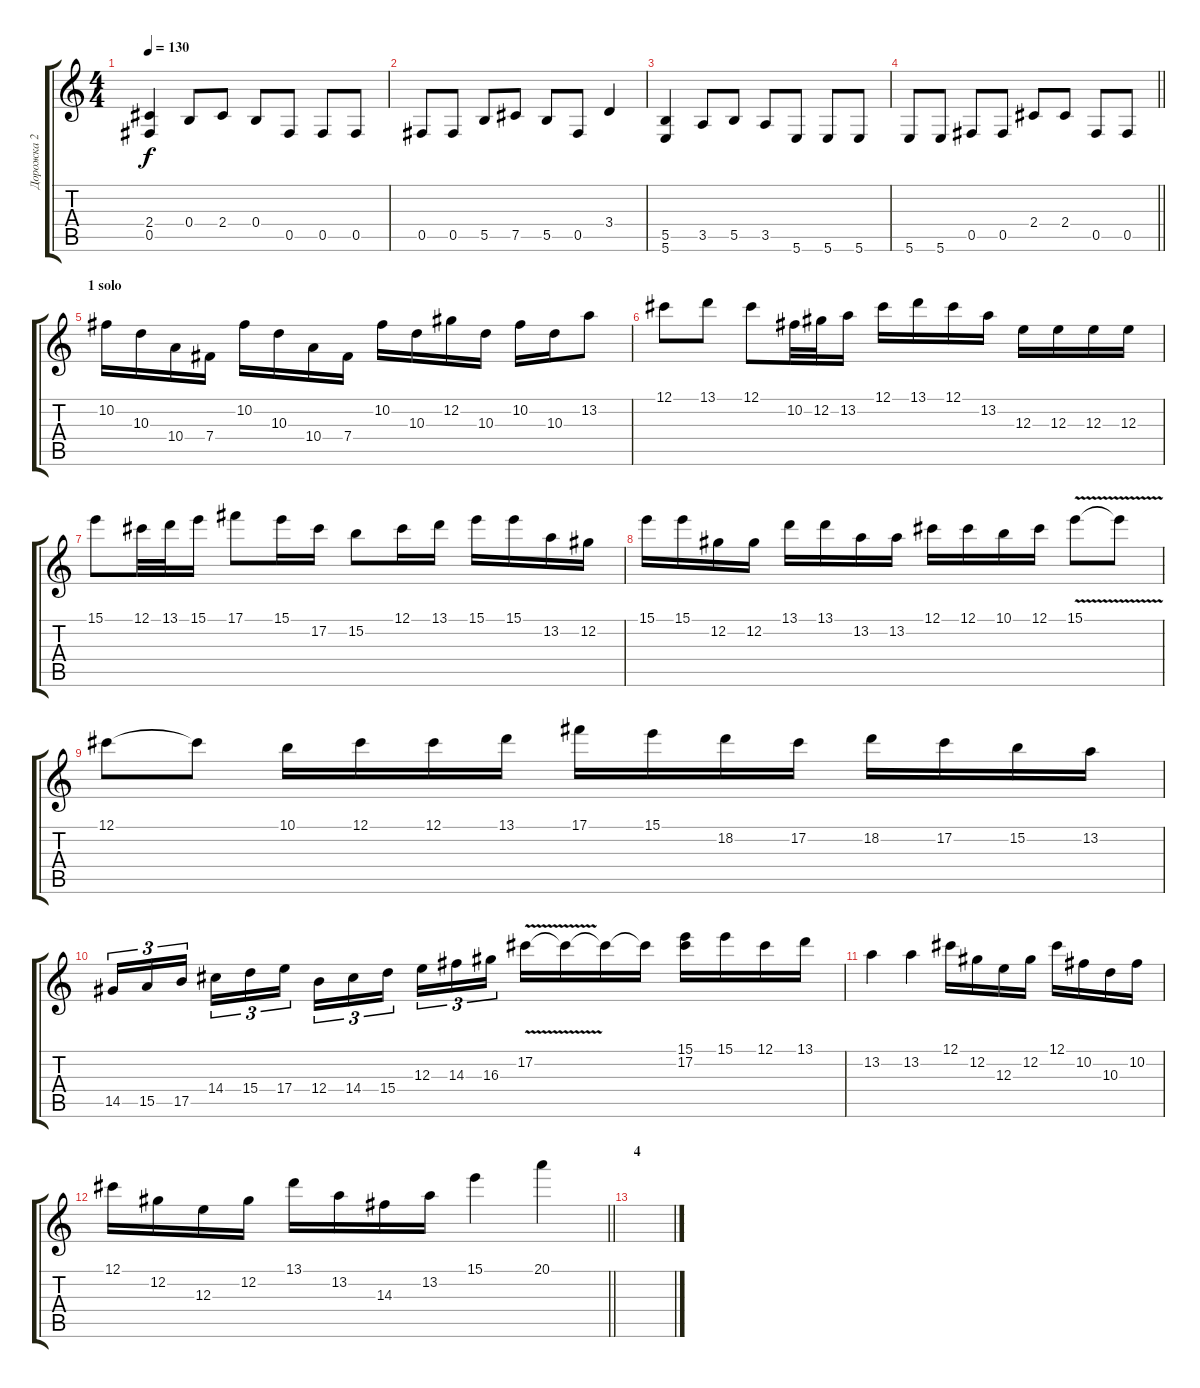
\track ("Дорожка 2" "Дорожка 2") {instrument distortionguitar}
\staff {score tabs}
\tuning (Db4 Ab3 E3 B2 Gb2 B1) {hide}
\ts (4 4)
\tempo 130
\clef g2
\ks c
(2.4 0.5).4{dy f} 0.4.8 2.4.8 0.4.8 0.5.8 0.5.8 0.5.8 |
0.5.8 0.5.8 5.5.8 7.5.8 5.5.8 0.5.8 3.4.4 |
(5.5 5.6).4 3.5.8 5.5.8 3.5.8 5.6.8 5.6.8 5.6.8 |
\barLineRight lightlight
5.6.8 5.6.8 0.5.8 0.5.8 2.4.8 2.4.8 0.5.8 0.5.8 |
\section ("" "1 solo")
10.2.16 10.3.16 10.4.16 7.4.16 10.2.16 10.3.16 10.4.16 7.4.16 10.2.16 10.3.16 12.2.16 10.3.16 10.2.16 10.3.16 13.2.8 |
12.1.8 13.1.8 12.1.8 10.2.32 12.2.32 13.2.16 12.1.16 13.1.16 12.1.16 13.2.16 12.3.16 12.3.16 12.3.16 12.3.16 |
15.1.8 12.1.32 13.1.32 15.1.16 17.1.8 15.1.16 17.2.16 15.2.8 12.1.16 13.1.16 15.1.16 15.1.16 13.2.16 12.2.16 |
15.1.16 15.1.16 12.2.16 12.2.16 13.1.16 13.1.16 13.2.16 13.2.16 12.1.16 12.1.16 10.1.16 12.1.16 15.1{v}.8 15.1{t}.8 |
12.1.8 12.1{t}.8 10.1.16 12.1.16 12.1.16 13.1.16 17.1.16 15.1.16 18.2.16 17.2.16 18.2.16 17.2.16 15.2.16 13.2.16 |
14.5.16{tu (3 2)} 15.5.16{tu (3 2)} 17.5.16{tu (3 2) beam splitsecondary} 14.4.16{tu (3 2)} 15.4.16{tu (3 2)} 17.4.16{tu (3 2)} 12.4.16{tu (3 2)} 14.4.16{tu (3 2)} 15.4.16{tu (3 2) beam splitsecondary} 12.3.16{tu (3 2)} 14.3.16{tu (3 2)} 16.3.16{tu (3 2)} 17.2{v}.16 17.2{t}.16 17.2{t}.16 17.2{t}.16 (15.1 17.2).16 15.1.16 12.1.16 13.1.16 |
13.2.4 13.2.4 12.1.16 12.2.16 12.3.16 12.2.16 12.1.16 10.2.16 10.3.16 10.2.16 |
\barLineRight lightlight
12.1.16 12.2.16 12.3.16 12.2.16 13.1.16 13.2.16 14.3.16 13.2.16 15.1.4 20.1.4 |
\section ("" "4")
